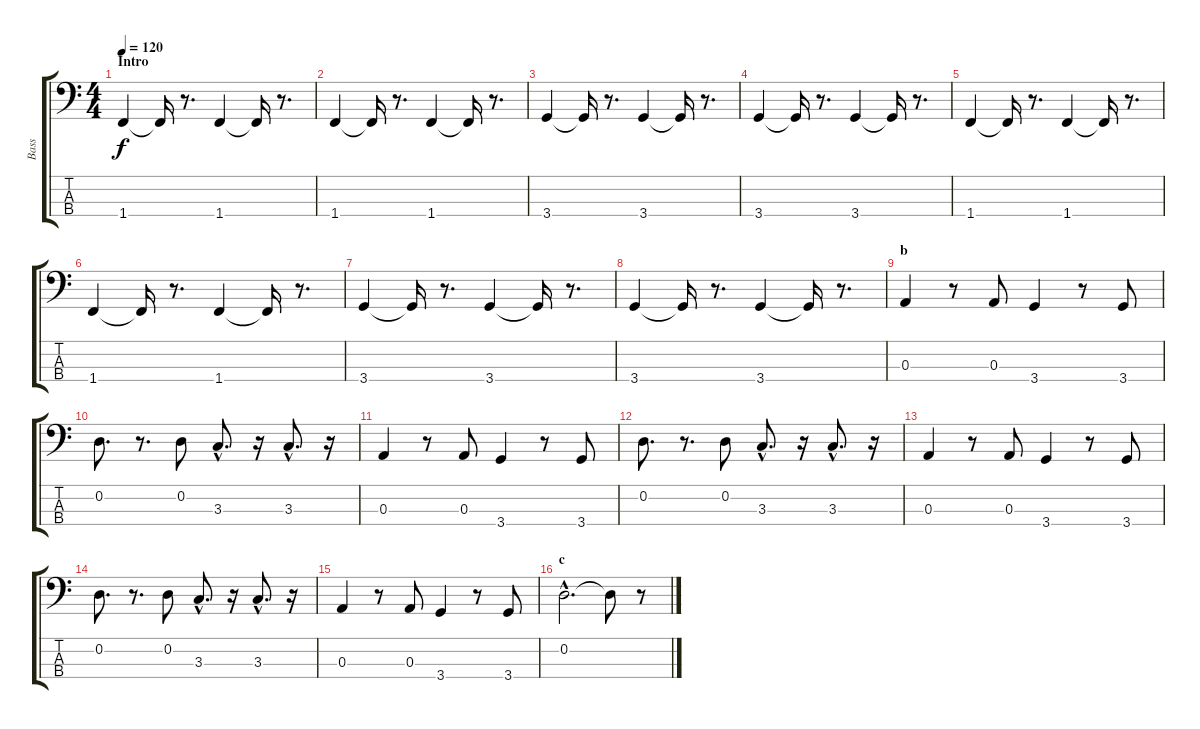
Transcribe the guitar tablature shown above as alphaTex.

\track ("Bass" "Bass") {instrument electricbassfinger}
\staff {score tabs}
\tuning (G2 D2 A1 E1) {hide}
\ts (4 4)
\section ("" "Intro")
\tempo 120
\clef f4
\ks c
1.4.4{dy f instrument electricbassfinger} 1.4{t}.16 r.8{d} 1.4.4 1.4{t}.16 r.8{d} |
1.4.4 1.4{t}.16 r.8{d} 1.4.4 1.4{t}.16 r.8{d} |
3.4.4 3.4{t}.16 r.8{d} 3.4.4 3.4{t}.16 r.8{d} |
3.4.4 3.4{t}.16 r.8{d} 3.4.4 3.4{t}.16 r.8{d} |
1.4.4 1.4{t}.16 r.8{d} 1.4.4 1.4{t}.16 r.8{d} |
1.4.4 1.4{t}.16 r.8{d} 1.4.4 1.4{t}.16 r.8{d} |
3.4.4 3.4{t}.16 r.8{d} 3.4.4 3.4{t}.16 r.8{d} |
3.4.4 3.4{t}.16 r.8{d} 3.4.4 3.4{t}.16 r.8{d} |
\section ("" "b")
0.3.4 r.8 0.3.8 3.4.4 r.8 3.4.8 |
0.2.8{d} r.8{d} 0.2.8 3.3{hac}.8{d} r.16 3.3{hac}.8{d} r.16 |
0.3.4 r.8 0.3.8 3.4.4 r.8 3.4.8 |
0.2.8{d} r.8{d} 0.2.8 3.3{hac}.8{d} r.16 3.3{hac}.8{d} r.16 |
0.3.4 r.8 0.3.8 3.4.4 r.8 3.4.8 |
0.2.8{d} r.8{d} 0.2.8 3.3{hac}.8{d} r.16 3.3{hac}.8{d} r.16 |
0.3.4 r.8 0.3.8 3.4.4 r.8 3.4.8 |
\section ("" "c")
0.2{hac}.2{d} 0.2{t}.8 r.8
